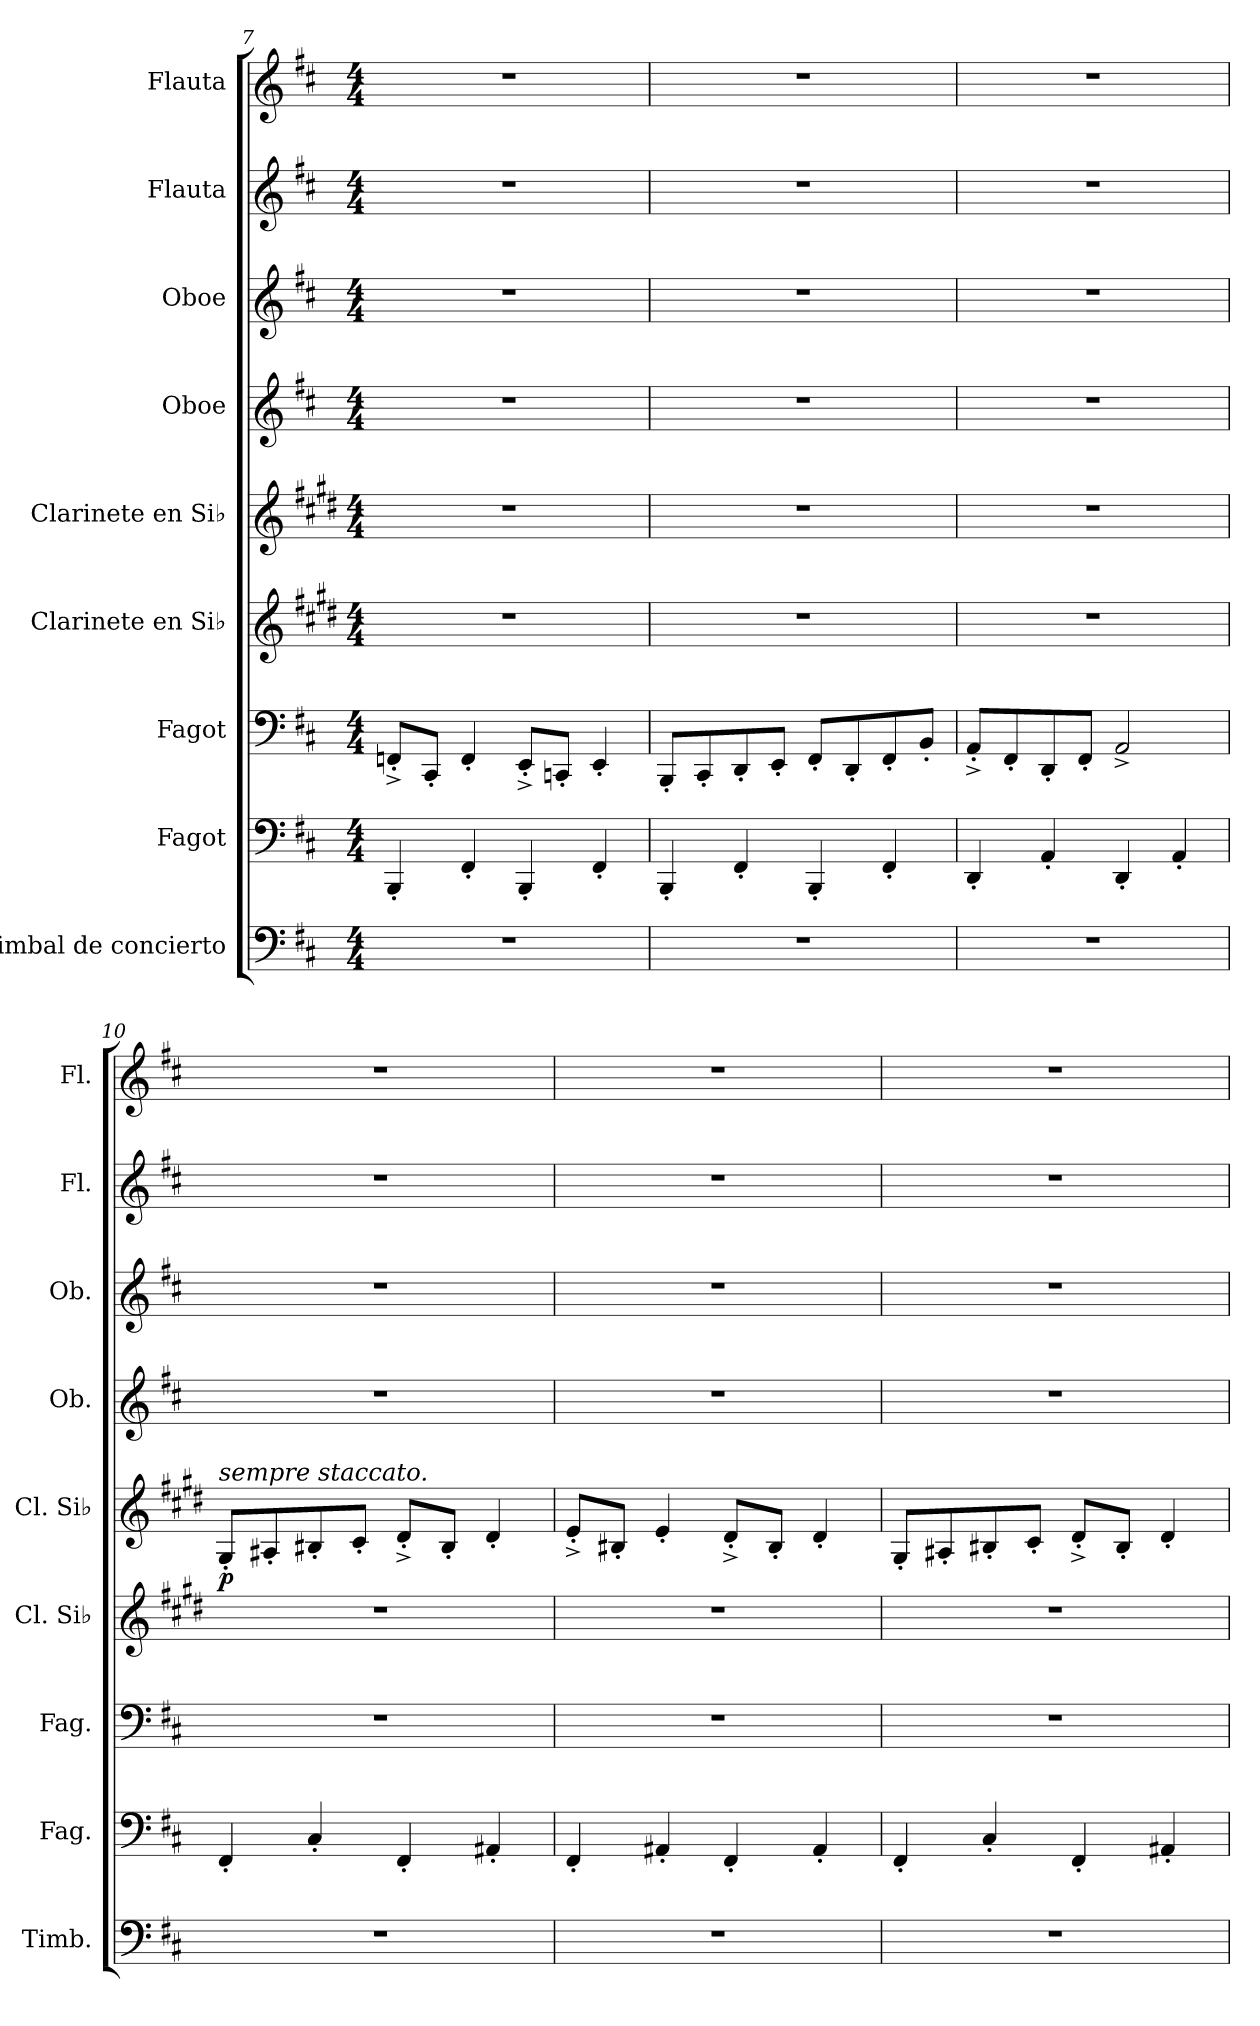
**kern	**kern	**kern	**kern	**kern	**dynam	**kern	**kern	**kern	**kern
*part9	*part8	*part7	*part6	*part5	*part5	*part4	*part3	*part2	*part1
*staff9	*staff8	*staff7	*staff6	*staff5	*staff5	*staff4	*staff3	*staff2	*staff1
*I"Timbal de concierto	*I"Fagot	*I"Fagot	*I"Clarinete en Si♭	*I"Clarinete en Si♭	*	*I"Oboe	*I"Oboe	*I"Flauta	*I"Flauta
*I'Timb.	*I'Fag.	*I'Fag.	*I'Cl. Si♭	*I'Cl. Si♭	*	*I'Ob.	*I'Ob.	*I'Fl.	*I'Fl.
*clefF4	*clefF4	*clefF4	*clefG2	*clefG2	*	*clefG2	*clefG2	*clefG2	*clefG2
*	*	*	*ITrd1c2	*ITrd1c2	*	*	*	*	*
*k[f#c#]	*k[f#c#]	*k[f#c#]	*k[f#c#]	*k[f#c#]	*	*k[f#c#]	*k[f#c#]	*k[f#c#]	*k[f#c#]
*M4/4	*M4/4	*M4/4	*M4/4	*M4/4	*	*M4/4	*M4/4	*M4/4	*M4/4
=7	=7	=7	=7	=7	=7	=7	=7	=7	=7
1r	4BBB'/	8FFn^'/L	1r	1r	.	1r	1r	1r	1r
.	.	8CC#'/J	.	.	.	.	.	.	.
.	4FF#'/	4FF'/	.	.	.	.	.	.	.
.	4BBB'/	8EE^'/L	.	.	.	.	.	.	.
.	.	8CCn'/J	.	.	.	.	.	.	.
.	4FF#'/	4EE'/	.	.	.	.	.	.	.
=8	=8	=8	=8	=8	=8	=8	=8	=8	=8
1r	4BBB'/	8BBB'/L	1r	1r	.	1r	1r	1r	1r
.	.	8CC#'/	.	.	.	.	.	.	.
.	4FF#'/	8DD'/	.	.	.	.	.	.	.
.	.	8EE'/J	.	.	.	.	.	.	.
.	4BBB'/	8FF#'/L	.	.	.	.	.	.	.
.	.	8DD'/	.	.	.	.	.	.	.
.	4FF#'/	8FF#'/	.	.	.	.	.	.	.
.	.	8BB'/J	.	.	.	.	.	.	.
=9	=9	=9	=9	=9	=9	=9	=9	=9	=9
1r	4DD'/	8AA^'/L	1r	1r	.	1r	1r	1r	1r
.	.	8FF#'/	.	.	.	.	.	.	.
.	4AA'/	8DD'/	.	.	.	.	.	.	.
.	.	8FF#'/J	.	.	.	.	.	.	.
.	4DD'/	2AA^/	.	.	.	.	.	.	.
.	4AA'/	.	.	.	.	.	.	.	.
!!LO:PB:g=z
=10	=10	=10	=10	=10	=10	=10	=10	=10	=10
!	!	!	!	!LO:TX:a:i:t=sempre staccato.	!	!	!	!	!
!	!	!	!	!	!LO:DY:b	!	!	!	!
1r	4FF#'/	1r	1r	8F#'/L	p	1r	1r	1r	1r
.	.	.	.	8G#X'/	.	.	.	.	.
.	4C#'/	.	.	8A#X'/	.	.	.	.	.
.	.	.	.	8B'/J	.	.	.	.	.
.	4FF#'/	.	.	8c#^'/L	.	.	.	.	.
.	.	.	.	8A#'/J	.	.	.	.	.
.	4AA#X'/	.	.	4c#'/	.	.	.	.	.
=11	=11	=11	=11	=11	=11	=11	=11	=11	=11
1r	4FF#'/	1r	1r	8d^'/L	.	1r	1r	1r	1r
.	.	.	.	8A#X'/J	.	.	.	.	.
.	4AA#X'/	.	.	4d'/	.	.	.	.	.
.	4FF#'/	.	.	8c#^'/L	.	.	.	.	.
.	.	.	.	8A#'/J	.	.	.	.	.
.	4AA#'/	.	.	4c#'/	.	.	.	.	.
=12	=12	=12	=12	=12	=12	=12	=12	=12	=12
1r	4FF#'/	1r	1r	8F#'/L	.	1r	1r	1r	1r
.	.	.	.	8G#X'/	.	.	.	.	.
.	4C#'/	.	.	8A#X'/	.	.	.	.	.
.	.	.	.	8B'/J	.	.	.	.	.
.	4FF#'/	.	.	8c#^'/L	.	.	.	.	.
.	.	.	.	8A#'/J	.	.	.	.	.
.	4AA#X'/	.	.	4c#'/	.	.	.	.	.
=	=	=	=	=	=	=	=	=	=
*-	*-	*-	*-	*-	*-	*-	*-	*-	*-
